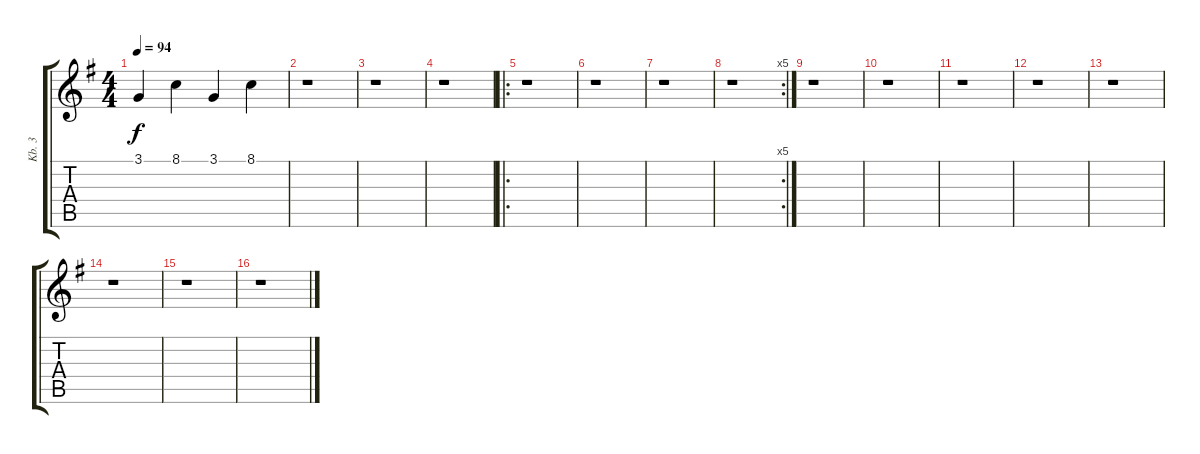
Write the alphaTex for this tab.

\track ("Kb. 3" "Kb. 3") {instrument electricgrandpiano}
\staff {score tabs}
\tuning (E4 B3 G3 D3 A2 E2) {hide}
\ts (4 4)
\tempo 94
\clef g2
\ks g
3.1.4{dy f volume 4 instrument electricgrandpiano} 8.1.4 3.1.4 8.1.4 |
r.1 |
r.1 |
r.1 |
\ro
r.1 |
r.1 |
r.1 |
\rc 5
r.1 |
r.1 |
r.1 |
r.1 |
r.1 |
r.1 |
r.1 |
r.1 |
r.1
